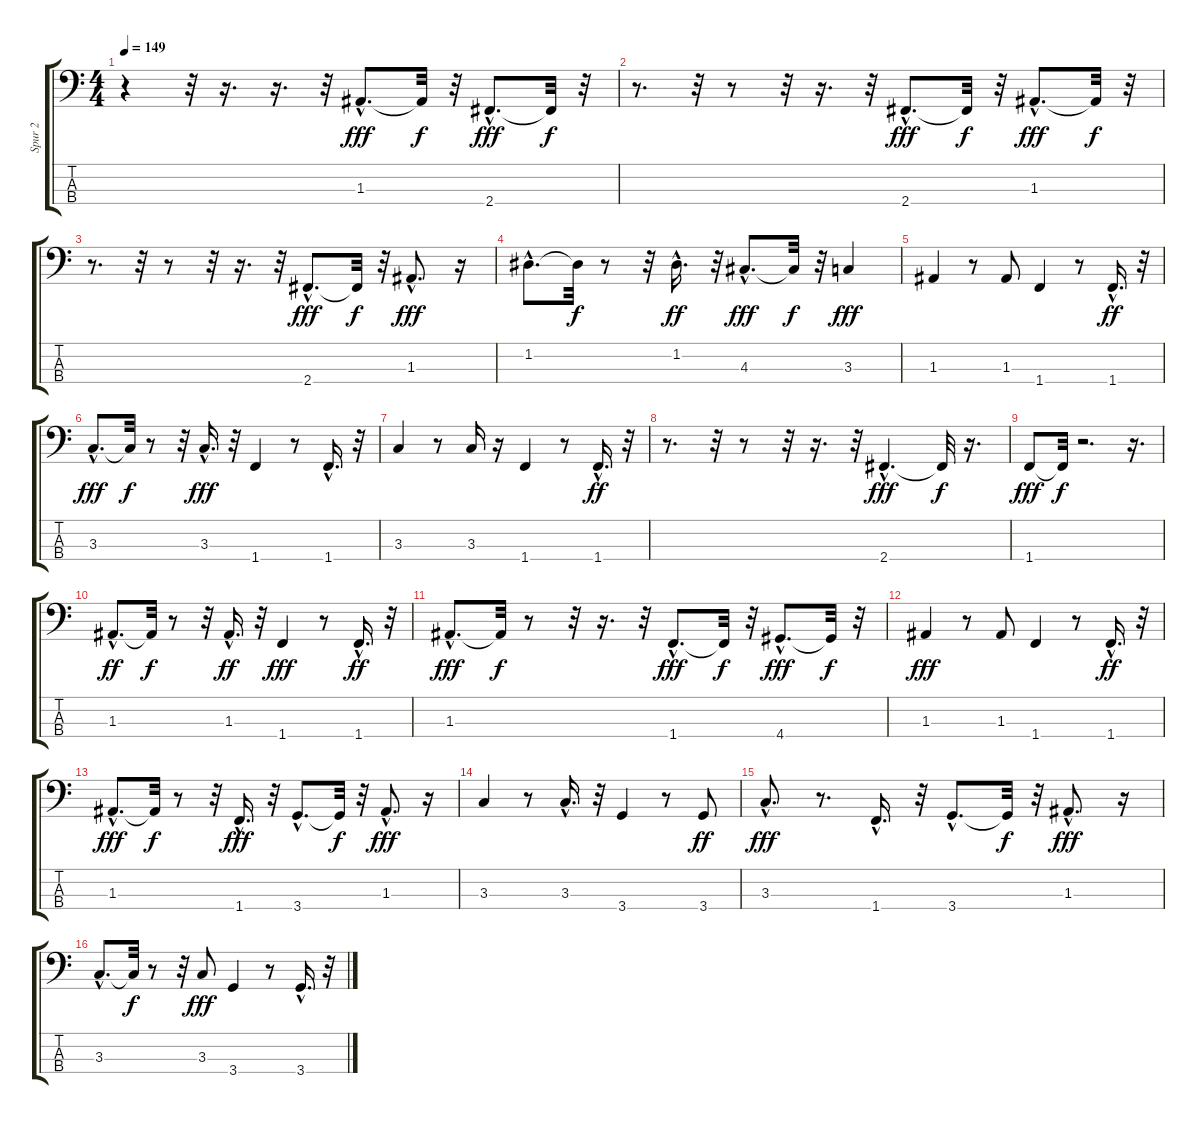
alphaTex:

\track ("Spur 2" "Spur 2") {instrument synthbass2}
\staff {score tabs}
\tuning (G2 D2 A1 E1) {hide}
\ts (4 4)
\tempo 149
\clef f4
\ks c
r.4{dy fff} r.32 r.16{d} r.16{d} r.32 1.3{hac}.8{d} 1.3{t}.32{dy f} r.32 2.4{hac}.8{d dy fff} 2.4{t}.32{dy f} r.32 |
r.8{d} r.32 r.8 r.32 r.16{d} r.32 2.4{hac}.8{d dy fff} 2.4{t}.32{dy f} r.32 1.3{hac}.8{d dy fff} 1.3{t}.32{dy f} r.32 |
r.8{d} r.32 r.8 r.32 r.16{d} r.32 2.4{hac}.8{d dy fff} 2.4{t}.32{dy f} r.32 1.3{hac}.8{d dy fff} r.16 |
1.2{hac}.8{d} 1.2{t}.32{dy f} r.8 r.32 1.2{hac}.16{d dy ff} r.32 4.3{hac}.8{d dy fff} 4.3{t}.32{dy f} r.32 3.3.4{dy fff} |
1.3.4 r.8 1.3.8 1.4.4 r.8 1.4{hac}.16{d dy ff} r.32 |
3.3{hac}.8{d dy fff} 3.3{t}.32{dy f} r.8 r.32 3.3{hac}.16{d dy fff} r.32 1.4.4 r.8 1.4{hac}.16{d} r.32 |
3.3.4 r.8 3.3.16 r.16 1.4.4 r.8 1.4{hac}.16{d dy ff} r.32 |
r.8{d} r.32 r.8 r.32 r.16{d} r.32 2.4{hac}.4{d dy fff} 2.4{t}.32{dy f} r.16{d} |
1.4.8{dy fff} 1.4{t}.32{dy f} r.2{d} r.16{d} |
1.3{hac}.8{d dy ff} 1.3{t}.32{dy f} r.8 r.32 1.3{hac}.16{d dy ff} r.32 1.4.4{dy fff} r.8 1.4{hac}.16{d dy ff} r.32 |
1.3{hac}.8{d dy fff} 1.3{t}.32{dy f} r.8 r.32 r.16{d} r.32 1.4{hac}.8{d dy fff} 1.4{t}.32{dy f} r.32 4.4{hac}.8{d dy fff} 4.4{t}.32{dy f} r.32 |
1.3.4{dy fff} r.8 1.3.8 1.4.4 r.8 1.4{hac}.16{d dy ff} r.32 |
1.3{hac}.8{d dy fff} 1.3{t}.32{dy f} r.8 r.32 1.4{hac}.16{d dy fff} r.32 3.4{hac}.8{d} 3.4{t}.32{dy f} r.32 1.3{hac}.8{d dy fff} r.16 |
3.3.4 r.8 3.3{hac}.16{d} r.32 3.4.4 r.8 3.4.8{dy ff} |
3.3{hac}.8{d dy fff} r.8{d} 1.4{hac}.16{d} r.32 3.4{hac}.8{d} 3.4{t}.32{dy f} r.32 1.3{hac}.8{d dy fff} r.16 |
3.3{hac}.8{d} 3.3{t}.32{dy f} r.8 r.32 3.3.8{dy fff} 3.4.4 r.8 3.4{hac}.16{d} r.32
